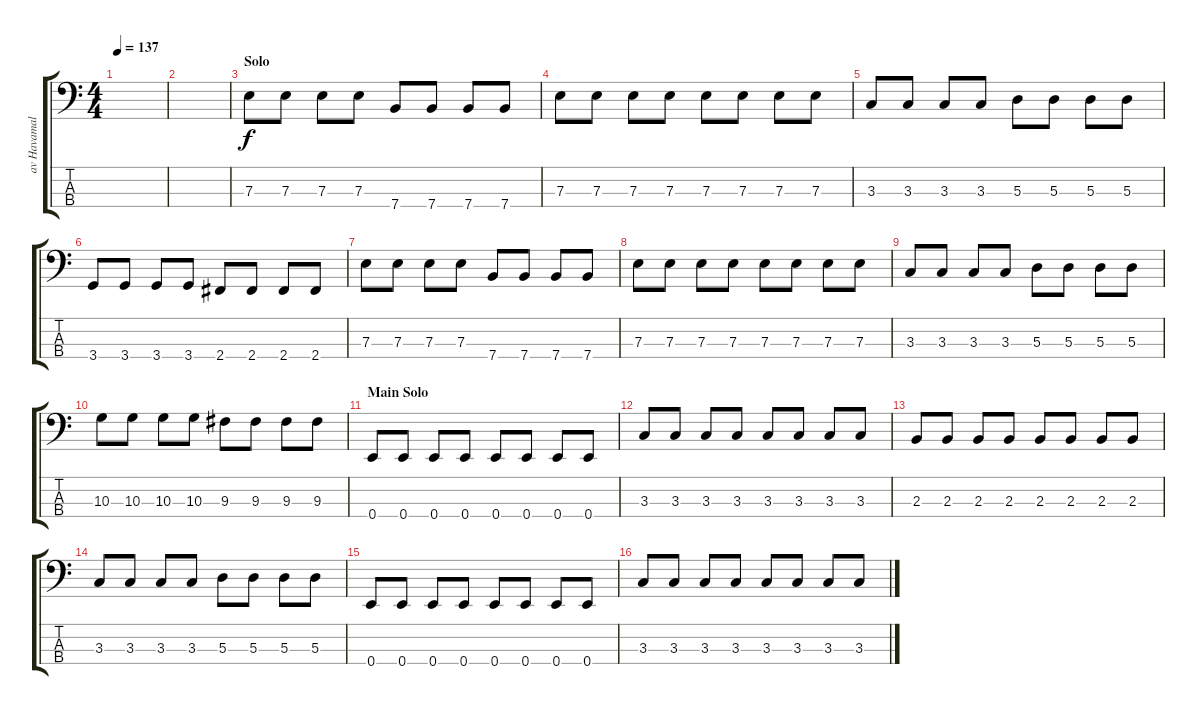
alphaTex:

\track ("av Havamal-Tobbe" "av Havamal") {instrument electricbasspick}
\staff {score tabs}
\tuning (G2 D2 A1 E1) {hide}
\ts (4 4)
\tempo 137
\clef f4
\ks c
|
|
\section ("" "Solo")
7.3.8 7.3.8 7.3.8 7.3.8 7.4.8 7.4.8 7.4.8 7.4.8 |
7.3.8 7.3.8 7.3.8 7.3.8 7.3.8 7.3.8 7.3.8 7.3.8 |
3.3.8 3.3.8 3.3.8 3.3.8 5.3.8 5.3.8 5.3.8 5.3.8 |
3.4.8 3.4.8 3.4.8 3.4.8 2.4.8 2.4.8 2.4.8 2.4.8 |
7.3.8 7.3.8 7.3.8 7.3.8 7.4.8 7.4.8 7.4.8 7.4.8 |
7.3.8 7.3.8 7.3.8 7.3.8 7.3.8 7.3.8 7.3.8 7.3.8 |
3.3.8 3.3.8 3.3.8 3.3.8 5.3.8 5.3.8 5.3.8 5.3.8 |
10.3.8 10.3.8 10.3.8 10.3.8 9.3.8 9.3.8 9.3.8 9.3.8 |
\section ("" "Main Solo")
0.4.8 0.4.8 0.4.8 0.4.8 0.4.8 0.4.8 0.4.8 0.4.8 |
3.3.8 3.3.8 3.3.8 3.3.8 3.3.8 3.3.8 3.3.8 3.3.8 |
2.3.8 2.3.8 2.3.8 2.3.8 2.3.8 2.3.8 2.3.8 2.3.8 |
3.3.8 3.3.8 3.3.8 3.3.8 5.3.8 5.3.8 5.3.8 5.3.8 |
0.4.8 0.4.8 0.4.8 0.4.8 0.4.8 0.4.8 0.4.8 0.4.8 |
3.3.8 3.3.8 3.3.8 3.3.8 3.3.8 3.3.8 3.3.8 3.3.8
